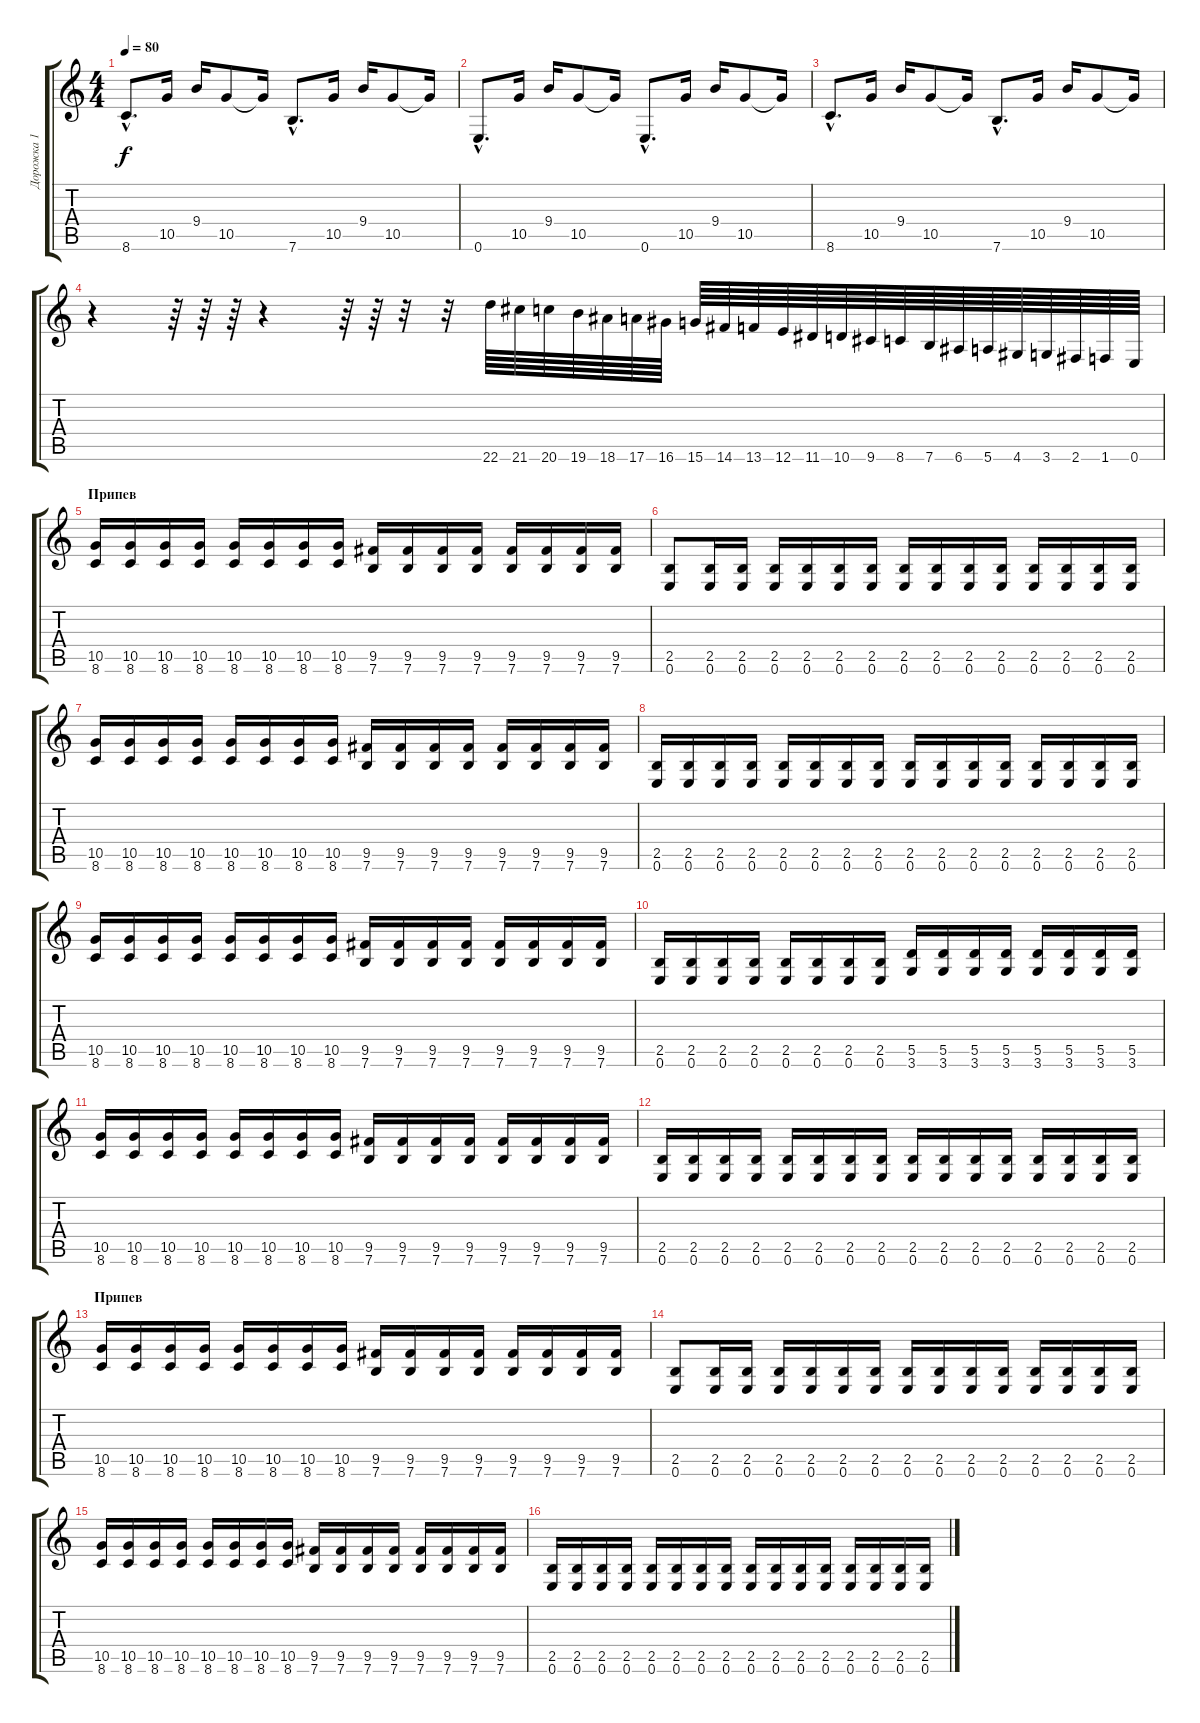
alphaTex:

\track ("Дорожка 1" "Дорожка 1") {instrument electricguitarclean}
\staff {score tabs}
\tuning (E4 B3 G3 D3 A2 E2) {hide}
\ts (4 4)
\tempo 80
\clef g2
\ks c
8.6{hac}.8{d dy f} 10.5.16 9.4.16 10.5.8 10.5{t}.16 7.6{hac}.8{d} 10.5.16 9.4.16 10.5.8 10.5{t}.16 |
0.6{hac}.8{d} 10.5.16 9.4.16 10.5.8 10.5{t}.16 0.6{hac}.8{d} 10.5.16 9.4.16 10.5.8 10.5{t}.16 |
8.6{hac}.8{d} 10.5.16 9.4.16 10.5.8 10.5{t}.16 7.6{hac}.8{d} 10.5.16 9.4.16 10.5.8 10.5{t}.16 |
r.4{volume 16 instrument distortionguitar} r.64 r.64 r.64 r.4 r.64 r.64 r.32 r.32 22.6.64 21.6.64 20.6.64 19.6.64 18.6.64 17.6.64 16.6.64 15.6.64 14.6.64 13.6.64 12.6.64 11.6.64 10.6.64 9.6.64 8.6.64 7.6.64 6.6.64 5.6.64 4.6.64 3.6.64 2.6.64 1.6.64 0.6.64 |
\section ("" "Припев")
(10.5 8.6).16{instrument distortionguitar} (10.5 8.6).16 (10.5 8.6).16 (10.5 8.6).16 (10.5 8.6).16 (10.5 8.6).16 (10.5 8.6).16 (10.5 8.6).16 (9.5 7.6).16 (9.5 7.6).16 (9.5 7.6).16 (9.5 7.6).16 (9.5 7.6).16 (9.5 7.6).16 (9.5 7.6).16 (9.5 7.6).16 |
(2.5 0.6).8 (2.5 0.6).16 (2.5 0.6).16 (2.5 0.6).16 (2.5 0.6).16 (2.5 0.6).16 (2.5 0.6).16 (2.5 0.6).16 (2.5 0.6).16 (2.5 0.6).16 (2.5 0.6).16 (2.5 0.6).16 (2.5 0.6).16 (2.5 0.6).16 (2.5 0.6).16 |
(10.5 8.6).16 (10.5 8.6).16 (10.5 8.6).16 (10.5 8.6).16 (10.5 8.6).16 (10.5 8.6).16 (10.5 8.6).16 (10.5 8.6).16 (9.5 7.6).16 (9.5 7.6).16 (9.5 7.6).16 (9.5 7.6).16 (9.5 7.6).16 (9.5 7.6).16 (9.5 7.6).16 (9.5 7.6).16 |
(2.5 0.6).16 (2.5 0.6).16 (2.5 0.6).16 (2.5 0.6).16 (2.5 0.6).16 (2.5 0.6).16 (2.5 0.6).16 (2.5 0.6).16 (2.5 0.6).16 (2.5 0.6).16 (2.5 0.6).16 (2.5 0.6).16 (2.5 0.6).16 (2.5 0.6).16 (2.5 0.6).16 (2.5 0.6).16 |
(10.5 8.6).16 (10.5 8.6).16 (10.5 8.6).16 (10.5 8.6).16 (10.5 8.6).16 (10.5 8.6).16 (10.5 8.6).16 (10.5 8.6).16 (9.5 7.6).16 (9.5 7.6).16 (9.5 7.6).16 (9.5 7.6).16 (9.5 7.6).16 (9.5 7.6).16 (9.5 7.6).16 (9.5 7.6).16 |
(2.5 0.6).16 (2.5 0.6).16 (2.5 0.6).16 (2.5 0.6).16 (2.5 0.6).16 (2.5 0.6).16 (2.5 0.6).16 (2.5 0.6).16 (5.5 3.6).16 (5.5 3.6).16 (5.5 3.6).16 (5.5 3.6).16 (5.5 3.6).16 (5.5 3.6).16 (5.5 3.6).16 (5.5 3.6).16 |
(10.5 8.6).16 (10.5 8.6).16 (10.5 8.6).16 (10.5 8.6).16 (10.5 8.6).16 (10.5 8.6).16 (10.5 8.6).16 (10.5 8.6).16 (9.5 7.6).16 (9.5 7.6).16 (9.5 7.6).16 (9.5 7.6).16 (9.5 7.6).16 (9.5 7.6).16 (9.5 7.6).16 (9.5 7.6).16 |
(2.5 0.6).16 (2.5 0.6).16 (2.5 0.6).16 (2.5 0.6).16 (2.5 0.6).16 (2.5 0.6).16 (2.5 0.6).16 (2.5 0.6).16 (2.5 0.6).16 (2.5 0.6).16 (2.5 0.6).16 (2.5 0.6).16 (2.5 0.6).16 (2.5 0.6).16 (2.5 0.6).16 (2.5 0.6).16 |
\section ("" "Припев")
(10.5 8.6).16 (10.5 8.6).16 (10.5 8.6).16 (10.5 8.6).16 (10.5 8.6).16 (10.5 8.6).16 (10.5 8.6).16 (10.5 8.6).16 (9.5 7.6).16 (9.5 7.6).16 (9.5 7.6).16 (9.5 7.6).16 (9.5 7.6).16 (9.5 7.6).16 (9.5 7.6).16 (9.5 7.6).16 |
(2.5 0.6).8 (2.5 0.6).16 (2.5 0.6).16 (2.5 0.6).16 (2.5 0.6).16 (2.5 0.6).16 (2.5 0.6).16 (2.5 0.6).16 (2.5 0.6).16 (2.5 0.6).16 (2.5 0.6).16 (2.5 0.6).16 (2.5 0.6).16 (2.5 0.6).16 (2.5 0.6).16 |
(10.5 8.6).16 (10.5 8.6).16 (10.5 8.6).16 (10.5 8.6).16 (10.5 8.6).16 (10.5 8.6).16 (10.5 8.6).16 (10.5 8.6).16 (9.5 7.6).16 (9.5 7.6).16 (9.5 7.6).16 (9.5 7.6).16 (9.5 7.6).16 (9.5 7.6).16 (9.5 7.6).16 (9.5 7.6).16 |
(2.5 0.6).16 (2.5 0.6).16 (2.5 0.6).16 (2.5 0.6).16 (2.5 0.6).16 (2.5 0.6).16 (2.5 0.6).16 (2.5 0.6).16 (2.5 0.6).16 (2.5 0.6).16 (2.5 0.6).16 (2.5 0.6).16 (2.5 0.6).16 (2.5 0.6).16 (2.5 0.6).16 (2.5 0.6).16
